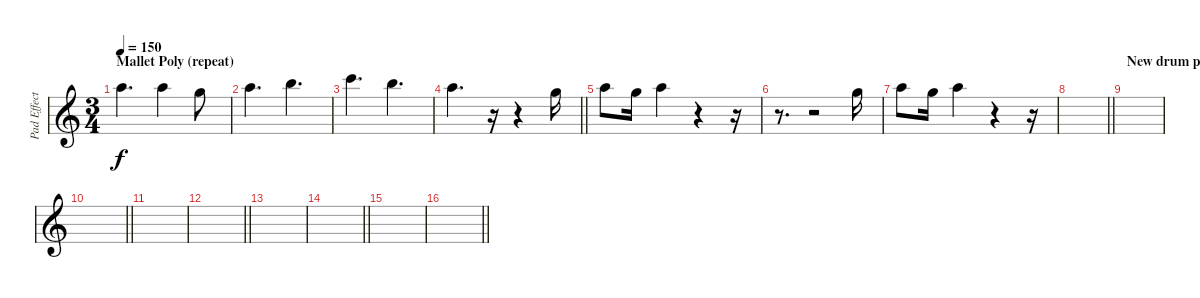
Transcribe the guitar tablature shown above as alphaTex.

\track ("Pad Effects 1" "Pad Effect") {instrument whistle}
\staff {score}
\tuning (E5 B4 G4 D4 A3 E3) {hide}
\ts (3 4)
\section ("" "Mallet Poly (repeat)")
\tempo 150
\clef g2
\ks c
5.1.4{d dy f} 5.1.4 3.1.8 |
5.1.4{d} 7.1.4{d} |
8.1.4{d} 7.1.4{d} |
\barLineRight lightlight
5.1.4{d} r.16 r.4 3.1.16 |
5.1.8 3.1.16 5.1.4 r.4 r.16 |
r.8{d} r.2 3.1.16 |
5.1.8 3.1.16 5.1.4 r.4 r.16 |
\barLineRight lightlight
|
\section ("" "New drum pattern")
|
\barLineRight lightlight
|
|
\barLineRight lightlight
|
|
\barLineRight lightlight
|
|
\barLineRight lightlight
